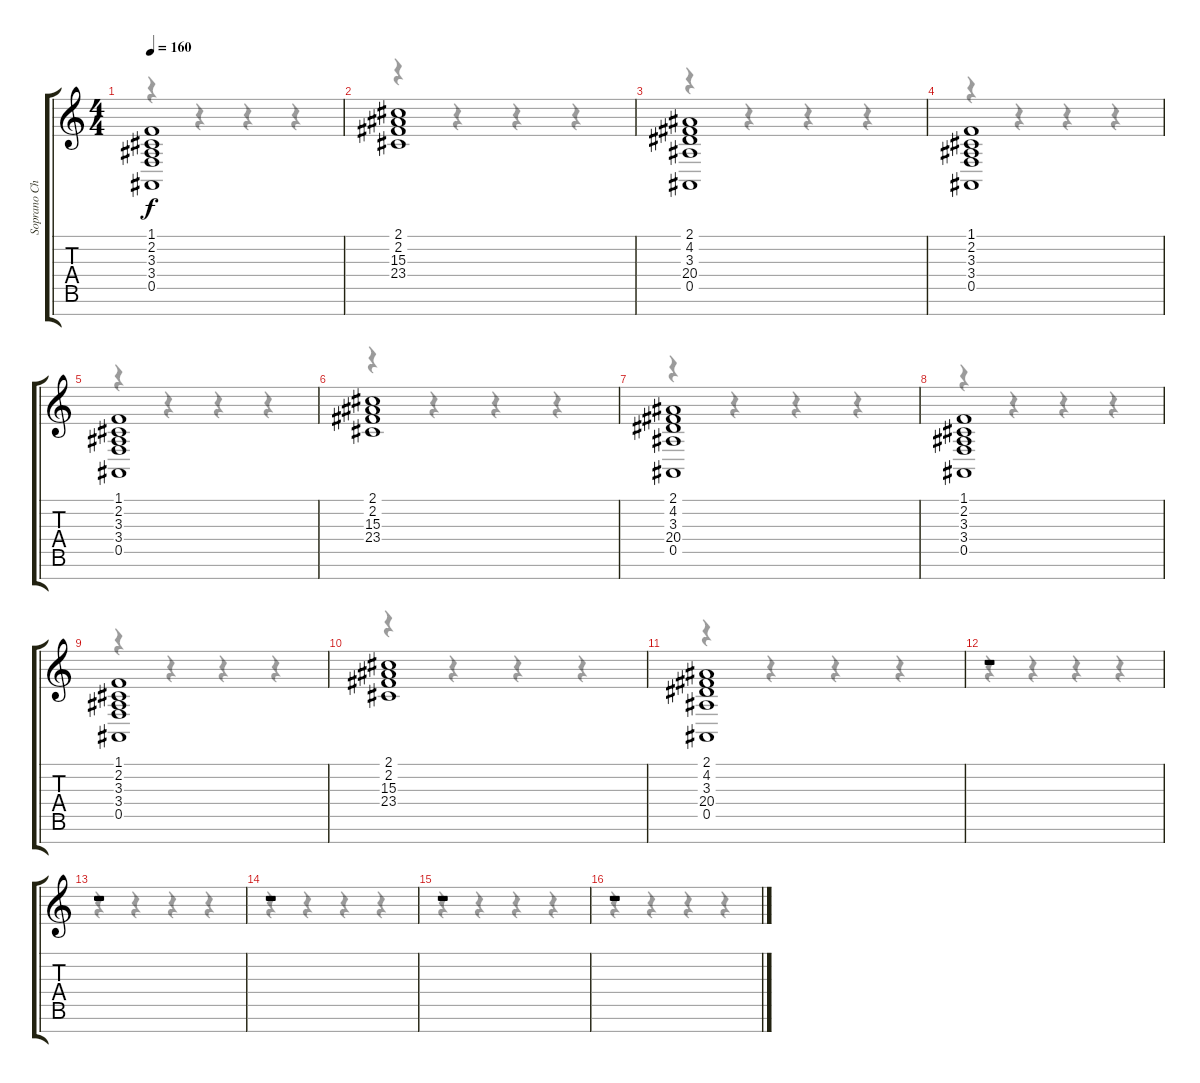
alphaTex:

\track ("Soprano Choir" "Soprano Ch") {instrument choiraahs}
\staff {score tabs}
\tuning (E4 B3 G3 D3 Bb2 E2 B1) {hide}
\voice
\ts (4 4)
\tempo 160
\clef g2
\ks c
(1.1 2.2 3.3 3.4 0.5).1{dy f} |
(2.1 2.2 15.3 23.4).1 |
(2.1 4.2 3.3 20.4 0.5).1 |
(1.1 2.2 3.3 3.4 0.5).1 |
(1.1 2.2 3.3 3.4 0.5).1 |
(2.1 2.2 15.3 23.4).1 |
(2.1 4.2 3.3 20.4 0.5).1 |
(1.1 2.2 3.3 3.4 0.5).1 |
(1.1 2.2 3.3 3.4 0.5).1 |
(2.1 2.2 15.3 23.4).1 |
(2.1 4.2 3.3 20.4 0.5).1 |
r.1 |
r.1 |
r.1 |
r.1 |
r.1
\voice
\clef g2
\ottava regular
\simile none
\ks c
r.4{dy f} r.4 r.4 r.4 |
r.4 r.4 r.4 r.4 |
r.4 r.4 r.4 r.4 |
r.4 r.4 r.4 r.4 |
r.4 r.4 r.4 r.4 |
r.4 r.4 r.4 r.4 |
r.4 r.4 r.4 r.4 |
r.4 r.4 r.4 r.4 |
r.4 r.4 r.4 r.4 |
r.4 r.4 r.4 r.4 |
r.4 r.4 r.4 r.4 |
r.4 r.4 r.4 r.4 |
r.4 r.4 r.4 r.4 |
r.4 r.4 r.4 r.4 |
r.4 r.4 r.4 r.4 |
r.4 r.4 r.4 r.4
